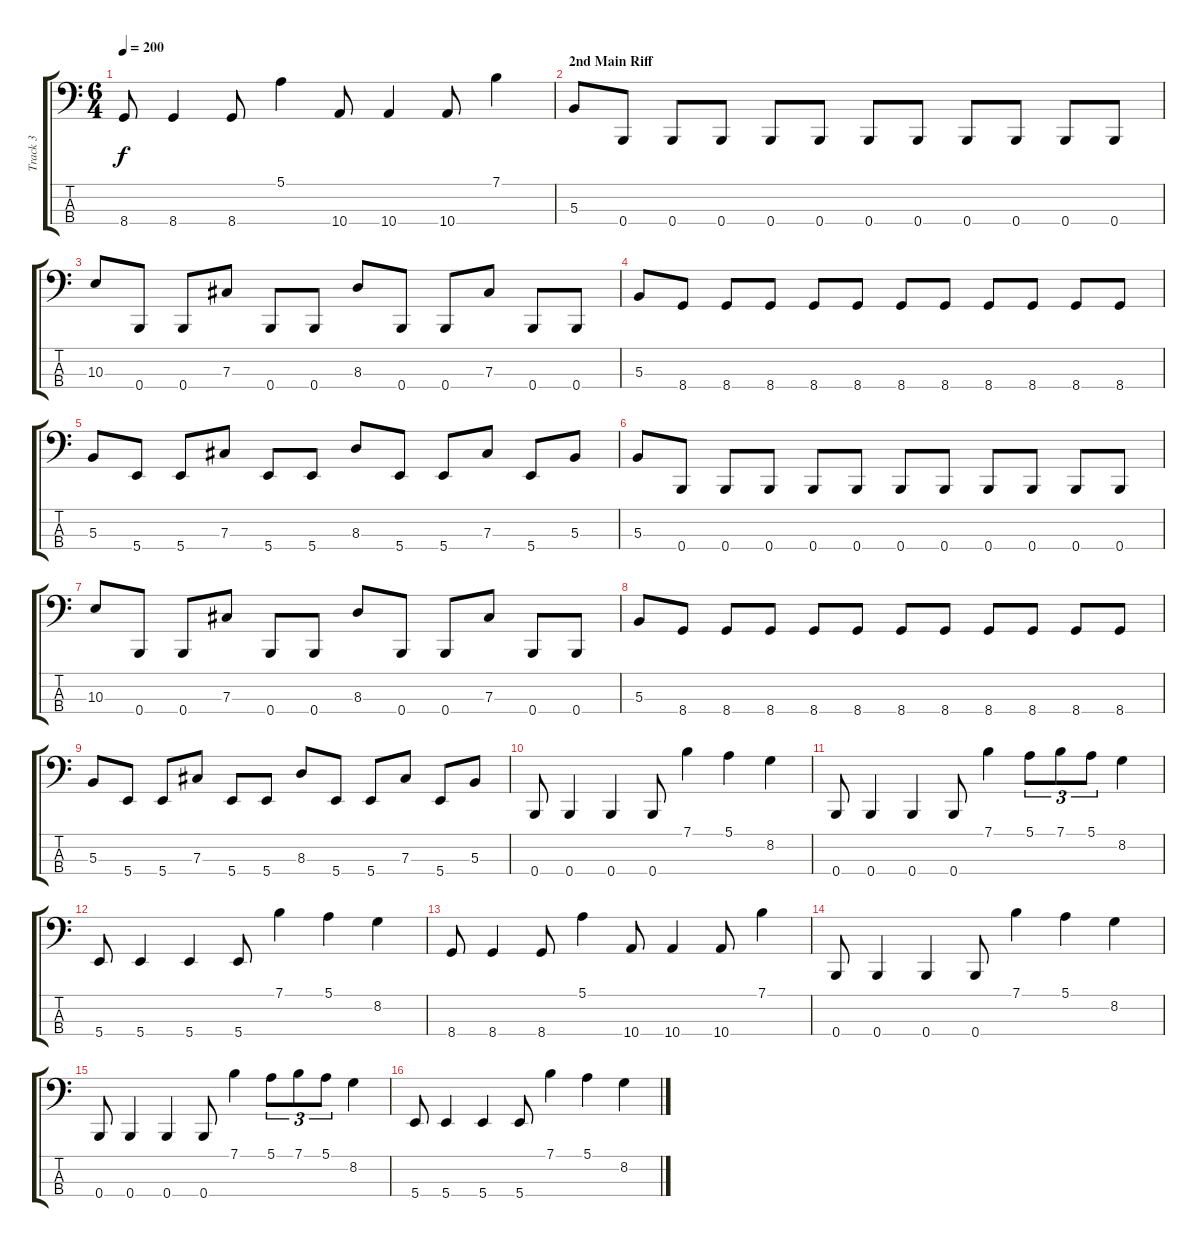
\track ("Track 3" "Track 3") {instrument electricbasspick}
\staff {score tabs}
\tuning (E2 B1 Gb1 B0) {hide}
\ts (6 4)
\tempo 200
\clef f4
\ks c
8.4.8{dy f} 8.4.4 8.4.8 5.1.4 10.4.8 10.4.4 10.4.8 7.1.4 |
\section ("" "2nd Main Riff")
5.3.8 0.4.8 0.4.8 0.4.8 0.4.8 0.4.8 0.4.8 0.4.8 0.4.8 0.4.8 0.4.8 0.4.8 |
10.3.8 0.4.8 0.4.8 7.3.8 0.4.8 0.4.8 8.3.8 0.4.8 0.4.8 7.3.8 0.4.8 0.4.8 |
5.3.8 8.4.8 8.4.8 8.4.8 8.4.8 8.4.8 8.4.8 8.4.8 8.4.8 8.4.8 8.4.8 8.4.8 |
5.3.8 5.4.8 5.4.8 7.3.8 5.4.8 5.4.8 8.3.8 5.4.8 5.4.8 7.3.8 5.4.8 5.3.8 |
5.3.8 0.4.8 0.4.8 0.4.8 0.4.8 0.4.8 0.4.8 0.4.8 0.4.8 0.4.8 0.4.8 0.4.8 |
10.3.8 0.4.8 0.4.8 7.3.8 0.4.8 0.4.8 8.3.8 0.4.8 0.4.8 7.3.8 0.4.8 0.4.8 |
5.3.8 8.4.8 8.4.8 8.4.8 8.4.8 8.4.8 8.4.8 8.4.8 8.4.8 8.4.8 8.4.8 8.4.8 |
5.3.8 5.4.8 5.4.8 7.3.8 5.4.8 5.4.8 8.3.8 5.4.8 5.4.8 7.3.8 5.4.8 5.3.8 |
0.4.8 0.4.4 0.4.4 0.4.8 7.1.4 5.1.4 8.2.4 |
0.4.8 0.4.4 0.4.4 0.4.8 7.1.4 5.1.8{tu (3 2)} 7.1.8{tu (3 2)} 5.1.8{tu (3 2)} 8.2.4 |
5.4.8 5.4.4 5.4.4 5.4.8 7.1.4 5.1.4 8.2.4 |
8.4.8 8.4.4 8.4.8 5.1.4 10.4.8 10.4.4 10.4.8 7.1.4 |
0.4.8 0.4.4 0.4.4 0.4.8 7.1.4 5.1.4 8.2.4 |
0.4.8 0.4.4 0.4.4 0.4.8 7.1.4 5.1.8{tu (3 2)} 7.1.8{tu (3 2)} 5.1.8{tu (3 2)} 8.2.4 |
5.4.8 5.4.4 5.4.4 5.4.8 7.1.4 5.1.4 8.2.4
